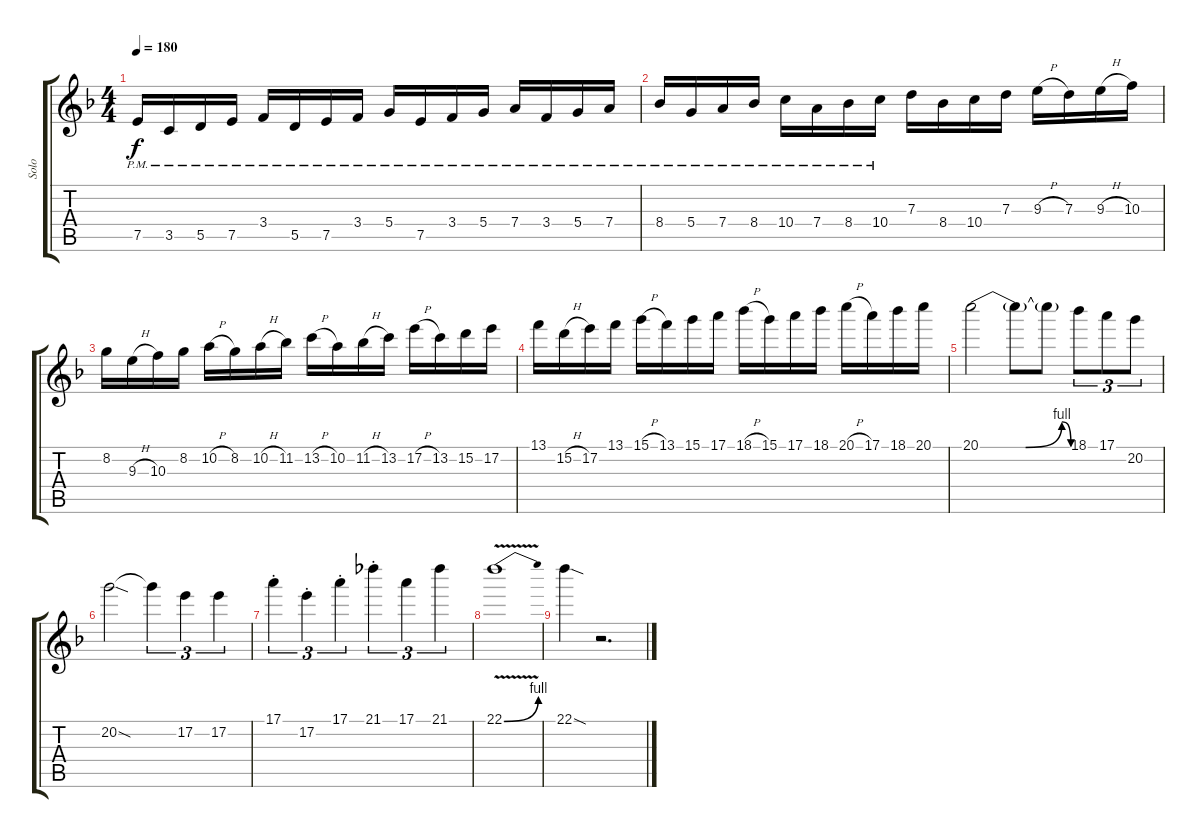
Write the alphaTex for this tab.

\track ("Solo" "Solo") {instrument overdrivenguitar}
\staff {score tabs}
\tuning (E4 B3 G3 D3 A2 E2) {hide}
\ts (4 4)
\tempo 180
\clef g2
\ks dminor
7.5{pm}.16{dy f} 3.5{pm}.16 5.5{pm}.16 7.5{pm}.16 3.4{pm}.16 5.5{pm}.16 7.5{pm}.16 3.4{pm}.16 5.4{pm}.16 7.5{pm}.16 3.4{pm}.16 5.4{pm}.16 7.4{pm}.16 3.4{pm}.16 5.4{pm}.16 7.4{pm}.16 |
8.4{pm}.16 5.4{pm}.16 7.4{pm}.16 8.4{pm}.16 10.4{pm}.16 7.4{pm}.16 8.4{pm}.16 10.4{pm}.16 7.3.16 8.4.16 10.4.16 7.3.16 9.3{h}.16 7.3.16 9.3{h}.16 10.3.16 |
8.2.16 9.3{h}.16 10.3.16 8.2.16 10.2{h}.16 8.2.16 10.2{h}.16 11.2.16 13.2{h}.16 10.2.16 11.2{h}.16 13.2.16 17.2{h}.16 13.2.16 15.2.16 17.2.16 |
13.1.16 15.2{h}.16 17.2.16 13.1.16 15.1{h}.16 13.1.16 15.1.16 17.1.16 18.1{h}.16 15.1.16 17.1.16 18.1.16 20.1{h}.16 17.1.16 18.1.16 20.1.16 |
20.1{be (custom 0 0 30 0 54 4 60 0)}.2 20.1{t}.8 20.1{t}.8 18.1.8{tu (3 2)} 17.1.8{tu (3 2)} 20.2.8{tu (3 2)} |
20.2{sod}.2 20.2{t}.4{tu (3 2)} 17.2.4{tu (3 2)} 17.2.4{tu (3 2)} |
17.1{st}.4{tu (3 2)} 17.2{st}.4{tu (3 2)} 17.1{st}.4{tu (3 2)} 21.1{st}.4{tu (3 2)} 17.1.4{tu (3 2)} 21.1.4{tu (3 2)} |
22.1{be (bend 0 0 60 4) v}.1 |
22.1{sod}.4 r.2{d}
